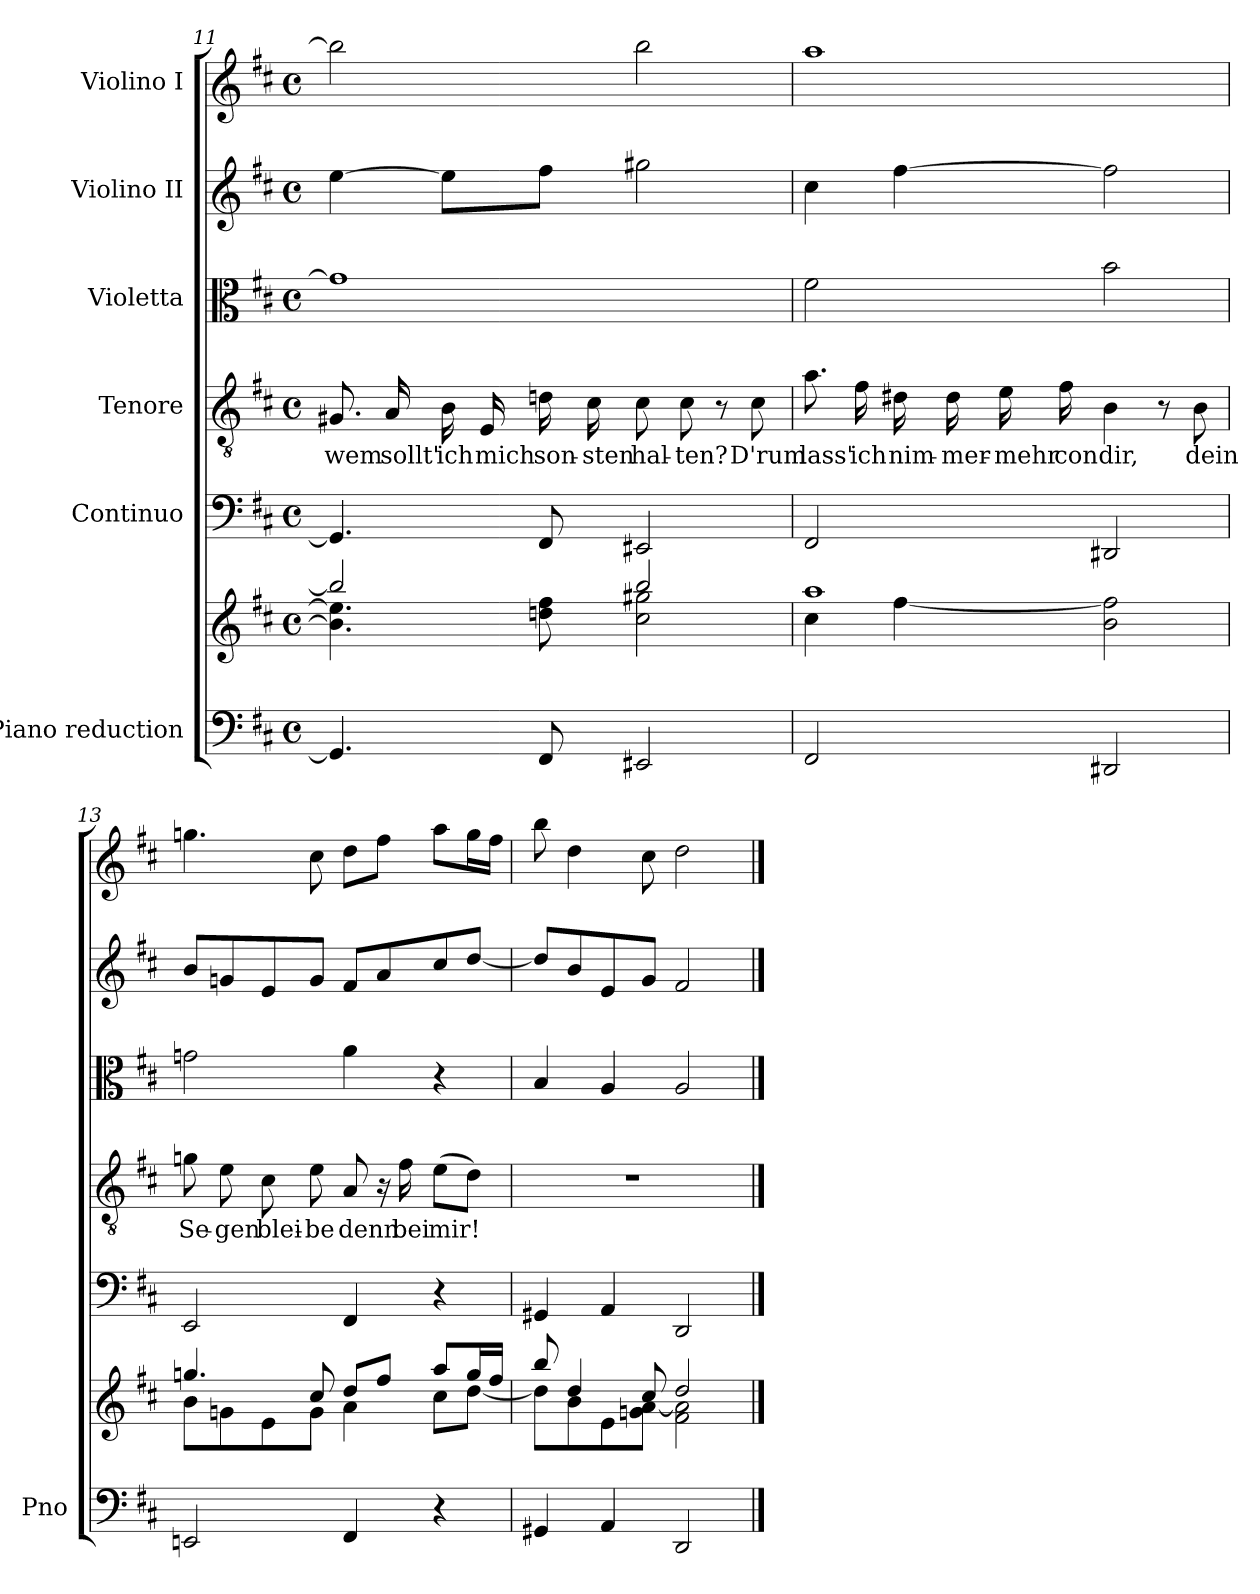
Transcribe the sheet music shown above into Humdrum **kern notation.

**kern	**kern	**kern	**kern	**text	**kern	**kern	**kern
*part6	*part6	*part5	*part4	*part4	*part3	*part2	*part1
*staff7	*staff6	*staff5	*staff4	*staff4	*staff3	*staff2	*staff1
*I"Piano reduction	*	*I"Continuo	*I"Tenore	*	*I"Violetta	*I"Violino II	*I"Violino I
*I'Pno	*	*	*	*	*	*	*
*clefF4	*clefG2	*clefF4	*clefGv2	*	*clefC3	*clefG2	*clefG2
*k[f#c#]	*k[f#c#]	*k[f#c#]	*k[f#c#]	*	*k[f#c#]	*k[f#c#]	*k[f#c#]
*M4/4	*M4/4	*M4/4	*M4/4	*	*M4/4	*M4/4	*M4/4
*met(c)	*met(c)	*met(c)	*met(c)	*	*met(c)	*met(c)	*met(c)
=11	=11	=11	=11	=11	=11	=11	=11
*	*^	*	*	*	*	*	*
!	!	!	!	!	!LO:LY:b	!	!	!
4.GG#/]	2bb/]	4.b\] 4.ee\]	4.GG#/]	8.G#X/	wem	1g#]	[4ee\	2bb\]
!	!	!	!	!	!LO:LY:b	!	!	!
.	.	.	.	16A/	sollt'	.	.	.
!	!	!	!	!	!LO:LY:b	!	!	!
.	.	.	.	16B\	ich	.	8ee\L]	.
!	!	!	!	!	!LO:LY:b	!	!	!
.	.	.	.	16E/	mich	.	.	.
!	!	!	!	!	!LO:LY:b	!	!	!
8FF#/	.	8ddn\ 8ff#\	8FF#/	16dn\	son-	.	8ff#\J	.
!	!	!	!	!	!LO:LY:b	!	!	!
.	.	.	.	16c#\	-sten	.	.	.
!	!	!	!	!	!LO:LY:b	!	!	!
2EE#X/	2bb/	2cc#\ 2gg#X\	2EE#X/	8c#\	hal-	.	2gg#X\	2bb\
!	!	!	!	!	!LO:LY:b	!	!	!
.	.	.	.	8c#\	-ten?	.	.	.
.	.	.	.	8r	.	.	.	.
!	!	!	!	!	!LO:LY:b	!	!	!
.	.	.	.	8c#\	D'rum	.	.	.
=12	=12	=12	=12	=12	=12	=12	=12	=12
!	!	!	!	!	!LO:LY:b	!	!	!
2FF#/	1aa	4cc#\	2FF#/	8.a\	lass'	2f#\	4cc#\	1aa
!	!	!	!	!	!LO:LY:b	!	!	!
.	.	.	.	16f#\	ich	.	.	.
!	!	!	!	!	!LO:LY:b	!	!	!
.	.	[4ff#\	.	16d#X\	nim-	.	[4ff#\	.
!	!	!	!	!	!LO:LY:b	!	!	!
.	.	.	.	16d#\	-mer-	.	.	.
!	!	!	!	!	!LO:LY:b	!	!	!
.	.	.	.	16e\	-mehr	.	.	.
!	!	!	!	!	!LO:LY:b	!	!	!
.	.	.	.	16f#\	con	.	.	.
!	!	!	!	!	!LO:LY:b	!	!	!
2DD#X/	.	2b\ 2ff#\]	2DD#X/	4B\	dir,	2b\	2ff#\]	.
.	.	.	.	8r	.	.	.	.
!	!	!	!	!	!LO:LY:b	!	!	!
.	.	.	.	8B\	dein	.	.	.
!!LO:LB:g=z
=13	=13	=13	=13	=13	=13	=13	=13	=13
!	!	!	!	!	!LO:LY:b	!	!	!
2EEn/	4.ggn/	8b\L	2EE/	8gn\	Se-	2gn\	8b/L	4.ggn\
!	!	!	!	!	!LO:LY:b	!	!	!
.	.	8gn\	.	8e\	-gen	.	8gn/	.
!	!	!	!	!	!LO:LY:b	!	!	!
.	.	8e\	.	8c#\	blei-	.	8e/	.
!	!	!	!	!	!LO:LY:b	!	!	!
.	8cc#/	8g\J	.	8e\	-be	.	8g/J	8cc#\
!	!	!	!	!	!LO:LY:b	!	!	!
4FF#/	8dd/L	4a\	4FF#/	8A/	denn	4a\	8f#/L	8dd\L
.	8ff#/J	.	.	16r	.	.	8a/	8ff#\J
!	!	!	!	!	!LO:LY:b	!	!	!
.	.	.	.	16f#\	bei	.	.	.
!	!	!	!	!	!LO:LY:b	!	!	!
4r	8aa/L	8cc#\L	4r	(8e\L	mir!	4r	8cc#/	8aa\L
.	16gg/L	[8dd\J	.	8d\J)	.	.	[8dd/J	16gg\L
.	16ff#/JJ	.	.	.	.	.	.	16ff#\JJ
=14	=14	=14	=14	=14	=14	=14	=14	=14
4GG#X/	8bb/	8dd\L]	4GG#X/	1r	.	4B/	8dd/L]	8bb\
.	4dd/	8b\	.	.	.	.	8b/	4dd\
4AA/	.	8e\	4AA/	.	.	4A/	8e/	.
.	8cc#/	8gn\ [8a\J	.	.	.	.	8g/J	8cc#\
2DD/	2dd/	2f#\ 2a\]	2DD/	.	.	2A/	2f#/	2dd\
*	*v	*v	*	*	*	*	*	*
==	==	==	==	==	==	==	==
*-	*-	*-	*-	*-	*-	*-	*-
